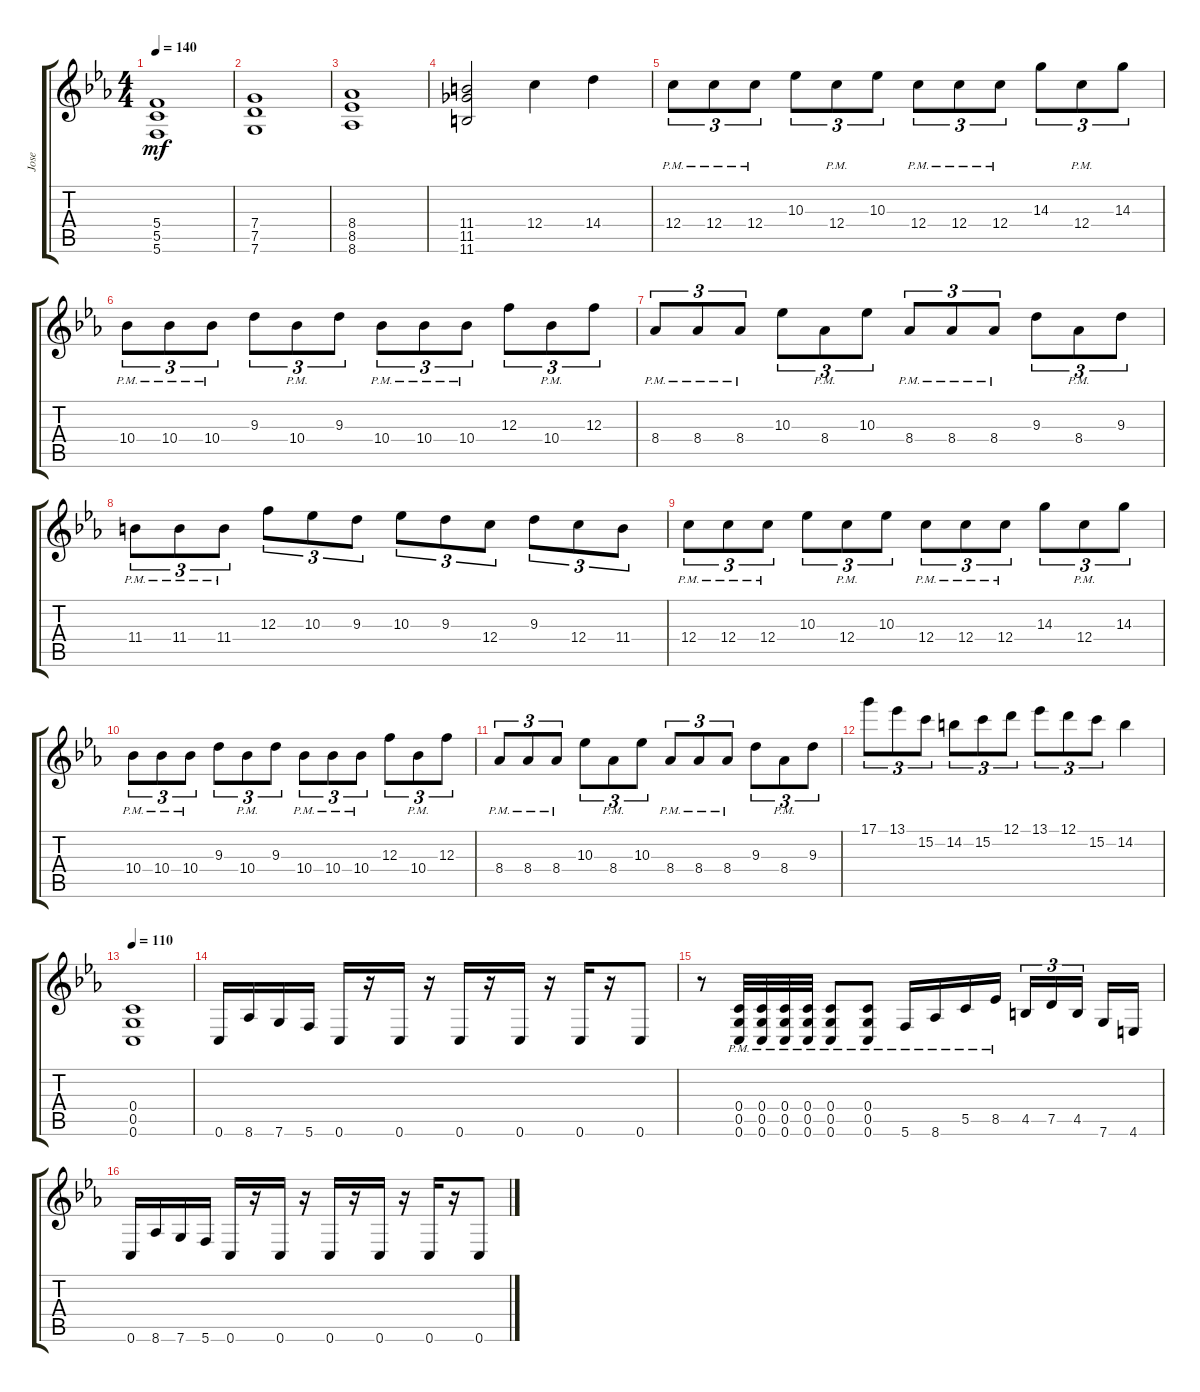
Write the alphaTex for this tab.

\track ("Jose" "Jose") {instrument distortionguitar}
\staff {score tabs}
\tuning (D4 A3 F3 C3 G2 C2) {hide}
\ts (4 4)
\tempo 140
\clef g2
\ks cminor
(5.4 5.5 5.6).1{dy mf instrument distortionguitar} |
(7.4 7.5 7.6).1 |
(8.4 8.5 8.6).1 |
(11.4 11.5 11.6).2 12.4.4 14.4.4 |
12.4{pm}.8{tu (3 2)} 12.4{pm}.8{tu (3 2)} 12.4{pm}.8{tu (3 2)} 10.3.8{tu (3 2)} 12.4{pm}.8{tu (3 2)} 10.3.8{tu (3 2)} 12.4{pm}.8{tu (3 2)} 12.4{pm}.8{tu (3 2)} 12.4{pm}.8{tu (3 2)} 14.3.8{tu (3 2)} 12.4{pm}.8{tu (3 2)} 14.3.8{tu (3 2)} |
10.4{pm}.8{tu (3 2)} 10.4{pm}.8{tu (3 2)} 10.4{pm}.8{tu (3 2)} 9.3.8{tu (3 2)} 10.4{pm}.8{tu (3 2)} 9.3.8{tu (3 2)} 10.4{pm}.8{tu (3 2)} 10.4{pm}.8{tu (3 2)} 10.4{pm}.8{tu (3 2)} 12.3.8{tu (3 2)} 10.4{pm}.8{tu (3 2)} 12.3.8{tu (3 2)} |
8.4{pm}.8{tu (3 2)} 8.4{pm}.8{tu (3 2)} 8.4{pm}.8{tu (3 2)} 10.3.8{tu (3 2)} 8.4{pm}.8{tu (3 2)} 10.3.8{tu (3 2)} 8.4{pm}.8{tu (3 2)} 8.4{pm}.8{tu (3 2)} 8.4{pm}.8{tu (3 2)} 9.3.8{tu (3 2)} 8.4{pm}.8{tu (3 2)} 9.3.8{tu (3 2)} |
11.4{pm}.8{tu (3 2)} 11.4{pm}.8{tu (3 2)} 11.4{pm}.8{tu (3 2)} 12.3.8{tu (3 2)} 10.3.8{tu (3 2)} 9.3.8{tu (3 2)} 10.3.8{tu (3 2)} 9.3.8{tu (3 2)} 12.4.8{tu (3 2)} 9.3.8{tu (3 2)} 12.4.8{tu (3 2)} 11.4.8{tu (3 2)} |
12.4{pm}.8{tu (3 2)} 12.4{pm}.8{tu (3 2)} 12.4{pm}.8{tu (3 2)} 10.3.8{tu (3 2)} 12.4{pm}.8{tu (3 2)} 10.3.8{tu (3 2)} 12.4{pm}.8{tu (3 2)} 12.4{pm}.8{tu (3 2)} 12.4{pm}.8{tu (3 2)} 14.3.8{tu (3 2)} 12.4{pm}.8{tu (3 2)} 14.3.8{tu (3 2)} |
10.4{pm}.8{tu (3 2)} 10.4{pm}.8{tu (3 2)} 10.4{pm}.8{tu (3 2)} 9.3.8{tu (3 2)} 10.4{pm}.8{tu (3 2)} 9.3.8{tu (3 2)} 10.4{pm}.8{tu (3 2)} 10.4{pm}.8{tu (3 2)} 10.4{pm}.8{tu (3 2)} 12.3.8{tu (3 2)} 10.4{pm}.8{tu (3 2)} 12.3.8{tu (3 2)} |
8.4{pm}.8{tu (3 2)} 8.4{pm}.8{tu (3 2)} 8.4{pm}.8{tu (3 2)} 10.3.8{tu (3 2)} 8.4{pm}.8{tu (3 2)} 10.3.8{tu (3 2)} 8.4{pm}.8{tu (3 2)} 8.4{pm}.8{tu (3 2)} 8.4{pm}.8{tu (3 2)} 9.3.8{tu (3 2)} 8.4{pm}.8{tu (3 2)} 9.3.8{tu (3 2)} |
17.1.8{tu (3 2)} 13.1.8{tu (3 2)} 15.2.8{tu (3 2)} 14.2.8{tu (3 2)} 15.2.8{tu (3 2)} 12.1.8{tu (3 2)} 13.1.8{tu (3 2)} 12.1.8{tu (3 2)} 15.2.8{tu (3 2)} 14.2.4 |
\tempo 110
(0.4 0.5 0.6).1 |
0.6.16 8.6.16 7.6.16 5.6.16 0.6.16 r.16 0.6.16 r.16 0.6.16 r.16 0.6.16 r.16 0.6.16 r.16 0.6.8 |
r.8 (0.4{pm} 0.5{pm} 0.6{pm}).32 (0.4{pm} 0.5{pm} 0.6{pm}).32 (0.4{pm} 0.5{pm} 0.6{pm}).32 (0.4{pm} 0.5{pm} 0.6{pm}).32 (0.4{pm} 0.5{pm} 0.6{pm}).8 (0.4{pm} 0.5{pm} 0.6{pm}).8 5.6{pm}.16 8.6{pm}.16 5.5{pm}.16 8.5{pm}.16 4.5.16{tu (3 2)} 7.5.16{tu (3 2)} 4.5.16{tu (3 2)} 7.6.16 4.6.16 |
0.6.16 8.6.16 7.6.16 5.6.16 0.6.16 r.16 0.6.16 r.16 0.6.16 r.16 0.6.16 r.16 0.6.16 r.16 0.6.8
